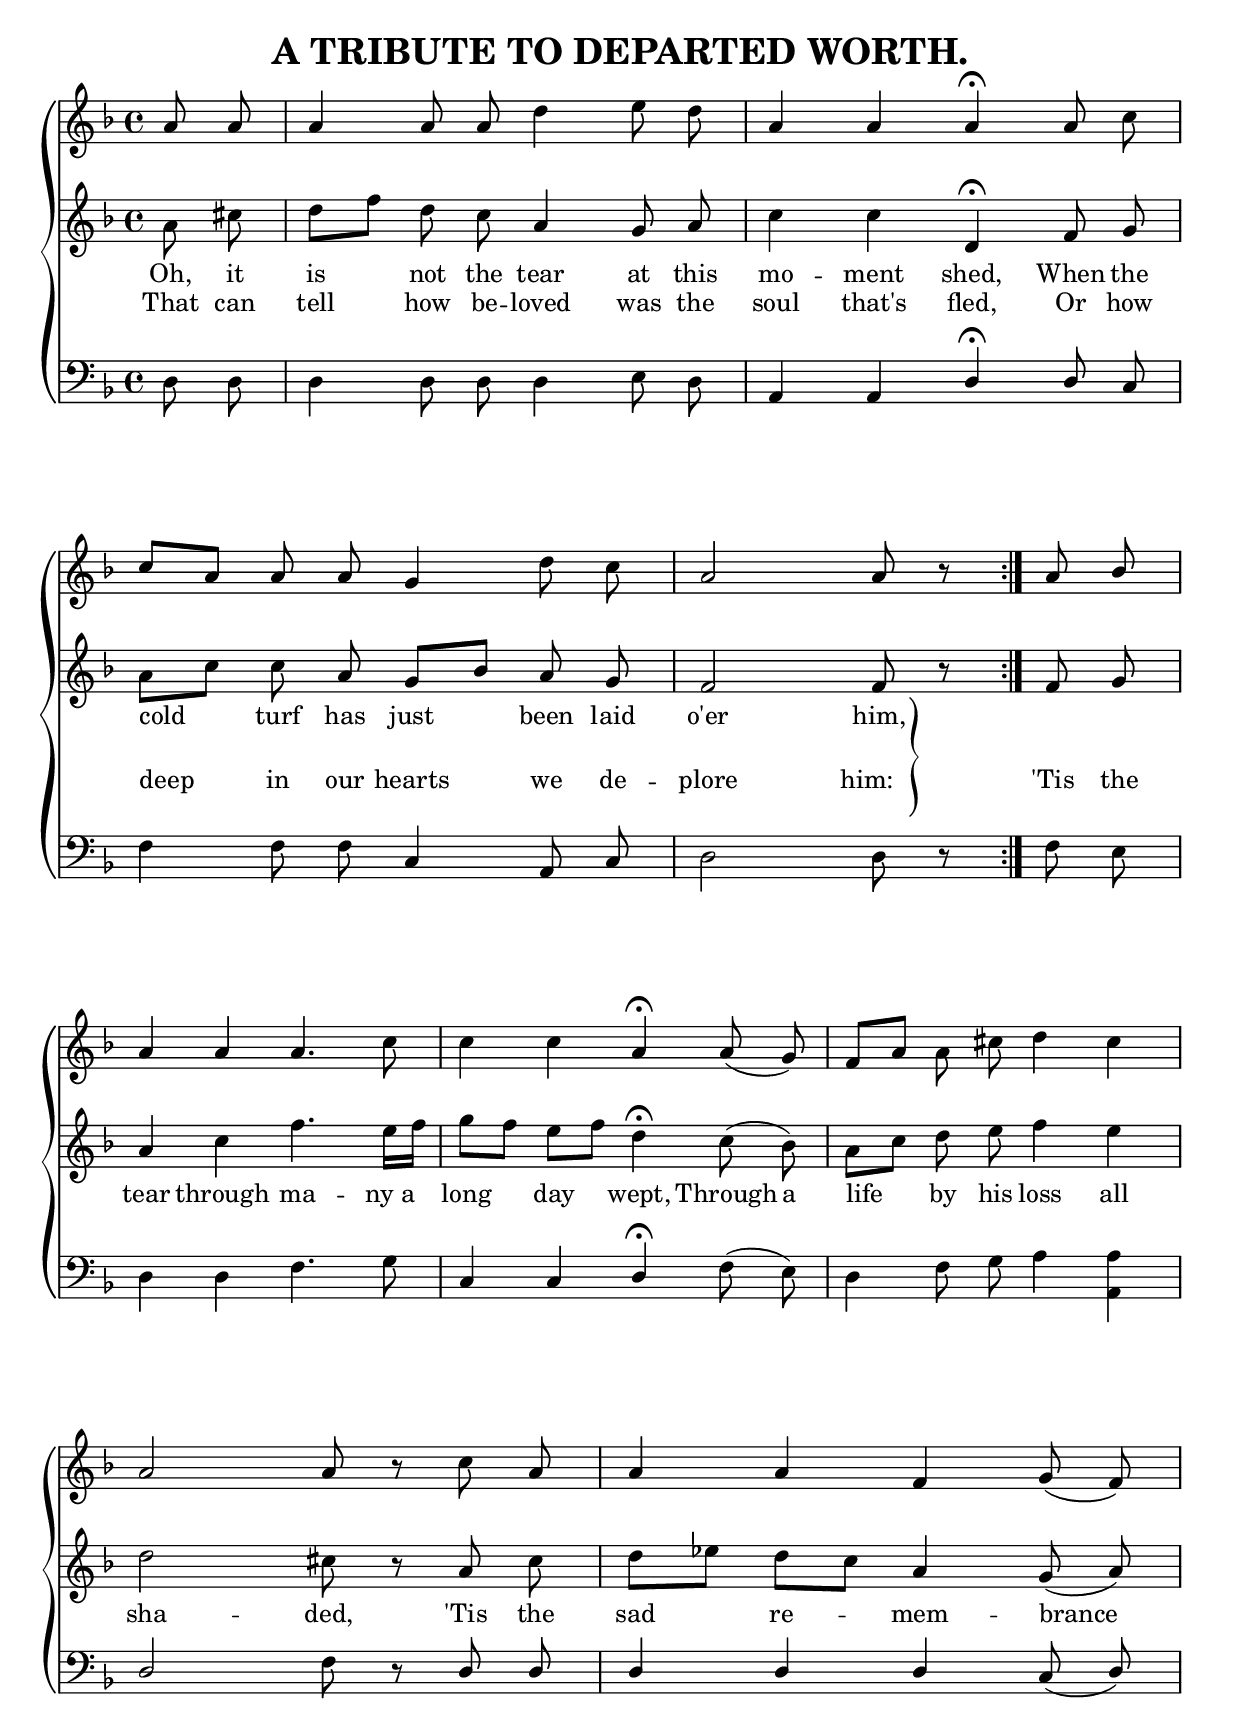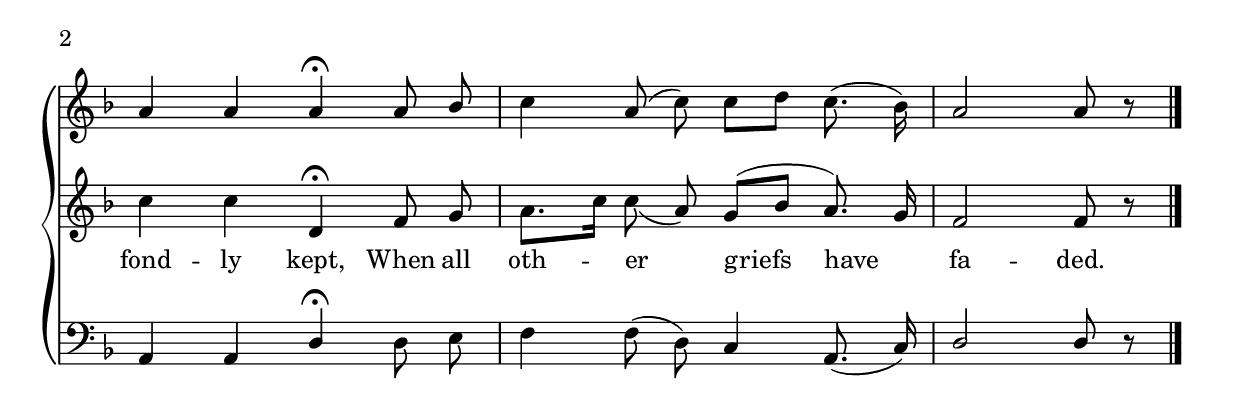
\version "2.10"
\include "english.ly"

\header {
  title =    "A TRIBUTE TO DEPARTED WORTH."
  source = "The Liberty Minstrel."
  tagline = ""
}

leftbrace = \markup {\override #'(font-encoding . fetaBraces) \lookup #"brace140" }

rightbrace = \markup {\rotate #180 \leftbrace }

verseOne = \lyricmode {
  Oh, it is not the tear at this mo -- ment shed, When the
  cold turf has just been laid o'er him,
}

verseTwo = \lyricmode {
  That can tell how be -- loved was the soul that's fled, Or how
  deep in our hearts we de -- plore \markup{ "him:" \hspace #1.0 \raise #3 \rightbrace }  'Tis the
  tear through ma -- ny_a long day wept, \set ignoreMelismata = ##t Through \unset ignoreMelismata a life by his loss all
  sha -- ded, 'Tis the sad re -- mem -- brance
  fond -- ly kept, When all oth -- er griefs have fa -- ded.
}

trebleOne =  \relative c' {
  \clef treble
  \time 4/4
  \key d \minor
  \autoBeamOff
  \override Staff.TimeSignature #'style = #'()

  \repeat volta 2 {
    \partial 4 a'8 a |
    a4 a8 a d4 e8 d |
    a4 a a^\fermata a8 c |

    \break
    \stemUp c8[ a] \stemNeutral a a g4 d'8 c |
    \partial 4*3 a2 a8 r |
  }
  \partial 4 a8 \stemUp bf |

  \break
  \stemNeutral a4 a a4. c8 |
  c4 c a^\fermata a8( g) |
  f[ a] \stemDown a \stemNeutral cs d4 cs |

  \break
  a2 a8 r c a |
  a4 a f g8( f) |

  \break
  a4 a a^\fermata a8 \stemUp bf |
  \stemNeutral c4 a8( c) c[ d] c8.( bf16) |
  a2 a8 r \bar "|."
}

trebleTwo =  \relative c' {
  \clef treble
  \time 4/4
  \key d \minor
  \autoBeamOff
  \override Staff.TimeSignature #'style = #'()

  \repeat volta 2 {
    \partial 4 \stemDown a'8 \stemNeutral cs |
    d[ f] d c a4 g8 a |
    c4 c d,^\fermata f8 g |

    \break
    \stemDown a8[ c] \stemNeutral c a g[ bf] a g
    \partial 4*3 f2 f8 r
  }
  \partial 4 f8 g |

  \break
  a4 c f4. e16[ f] |
  g8[ f] e[ f] d4^\fermata c8( bf) |
  \stemDown a[ c] \stemNeutral d e f4 e |

  \break
  d2 cs8 r a cs |
  d[ ef] d[ c] a4 g8( a) |

  \break
  c4 c d,^\fermata f8 g |
  a8.[ c16] \slurDown c8( a) \slurUp g8[( bf] a8.) g16 |
  f2 f8 r \bar "|."
}

bass =  \relative c {
  \clef bass
  \time 4/4
  \key d \minor
  \autoBeamOff
  \override Staff.TimeSignature #'style = #'()

  \repeat volta 2 {
    \partial 4 d8 d |
    d4 d8 d d4 e8 d |
    a4 a \stemUp d^\fermata d8 \stemNeutral c |

    \break
    f4 f8 f c4 a8 c
    \partial 4*3 d2 d8 r
  }
  \partial 4 f8 e |

  \break
  d4 d f4. g8 |
  c,4 c \stemUp d^\fermata \stemNeutral f8( e) |
  d4 f8 g a4 <a, a'> |

  \break
  \stemUp d2 \stemNeutral f8 r \stemUp d d |
  d4 d d c8( d) |

  \break
  a4 a d^\fermata \stemNeutral d8 e |
  f4 f8( d) c4 a8.( c16) |
  \stemUp d2 d8 r \bar "|."
}

\score { 
  \new ChoirStaff \with{systemStartDelimiter = #'SystemStartBrace }	
   <<
     \new Staff = "upperOne"  \new Voice = "trebleOne" { \trebleOne }
     \new Staff = "upperTwo" \new Voice = "trebleTwo" { \trebleTwo }
     \new Lyrics \lyricsto "trebleOne" { \verseOne }
     \new Lyrics \lyricsto "trebleOne" { \verseTwo }
     \new Staff = "bass"  \new Voice = "bass" { \bass }
   >>
   
\layout {
	indent=0
	\context { \Staff \override Rest #'style = #'classical }
	\context { \Score \remove "Bar_number_engraver" }
	\context { \Score \override PaperColumn #'keep-inside-line = ##t }

	  }

}


\score { 
  \new ChoirStaff \with{systemStartDelimiter = #'SystemStartBrace }	
   <<
    \new Staff = "upper"  
          <<
    \new Voice = "trebleOne" { \unfoldRepeats \trebleOne  }
    \new Voice = "trebleTwo" { \unfoldRepeats \trebleTwo }
           >>
    \new Staff = "lower"  \new Voice = "bass" { \unfoldRepeats \bass  }
   >>
  	  
\midi { \context { \Score tempoWholesPerMinute = #(ly:make-moment 84 4 ) }}    
}

%%Transcriber's Notes:

%%Added missing fermata, 1st system, trebleOne part, 3rd bar, 3rd beat.

%%Dissonances have been preserved as in original.